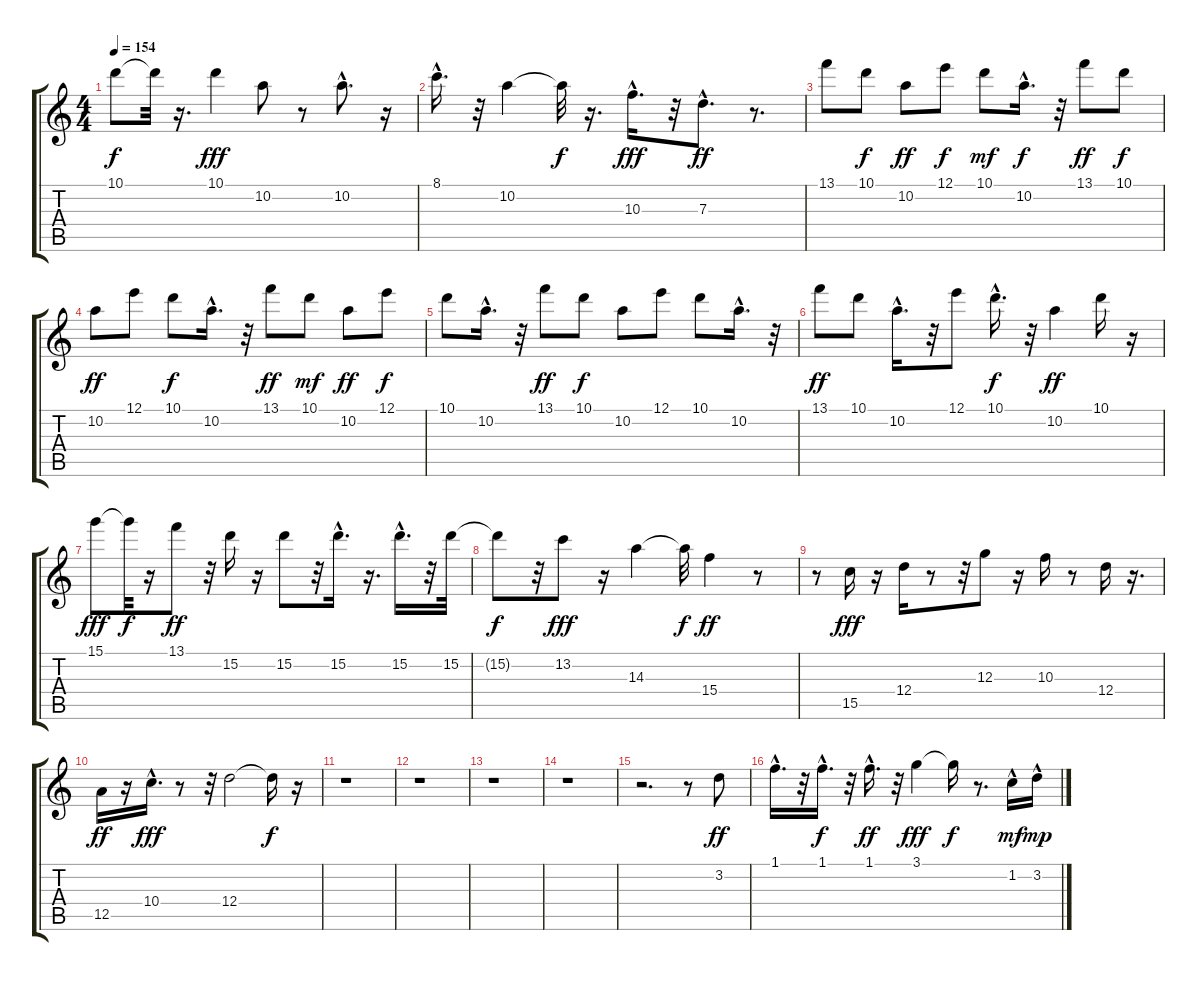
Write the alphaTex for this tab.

\track "" {instrument electricbasspick}
\staff {score tabs}
\tuning (E4 B3 G3 D3 A2 E2) {hide}
\ts (4 4)
\tempo 154
\clef g2
\ks c
10.1{t}.8{dy f} 10.1{t}.32 r.16{d} 10.1.4{dy fff} 10.2.8 r.8 10.2{hac}.8{d} r.16 |
8.1{hac}.16{d} r.32 10.2.4 10.2{t}.32{dy f} r.16{d} 10.3{hac}.16{d dy fff} r.32 7.3{hac}.8{d dy ff} r.8{d} |
13.1.8 10.1.8{dy f} 10.2.8{dy ff} 12.1.8{dy f} 10.1.8{dy mf} 10.2{hac}.16{d dy f} r.32 13.1.8{dy ff} 10.1.8{dy f} |
10.2.8{dy ff} 12.1.8 10.1.8{dy f} 10.2{hac}.16{d} r.32 13.1.8{dy ff} 10.1.8{dy mf} 10.2.8{dy ff} 12.1.8{dy f} |
10.1.8 10.2{hac}.16{d} r.32 13.1.8{dy ff} 10.1.8{dy f} 10.2.8 12.1.8 10.1.8 10.2{hac}.16{d} r.32 |
13.1.8{dy ff} 10.1.8 10.2{hac}.16{d} r.32 12.1.8 10.1{hac}.16{d dy f} r.32 10.2.4{dy ff} 10.1.16 r.16 |
15.1.8{dy fff} 15.1{t}.32{dy f} r.16 13.1.8{dy ff} r.32 15.2.16 r.16 15.2.8 r.32 15.2{hac}.16{d} r.16{d} 15.2{hac}.16{d} r.32 15.2.32 |
15.2{t}.8{dy f} r.32 13.2.8{dy fff} r.16 14.3.4 14.3{t}.32{dy f} 15.4.4{dy ff} r.8 |
r.8 15.5.16{dy fff} r.16 12.4.16 r.8 r.32 12.3.8 r.16 10.3.16 r.8 12.4.16 r.16{d} |
12.5.16{dy ff} r.16 10.4{hac}.16{d dy fff} r.8 r.32 12.4.2 12.4{t}.16{dy f} r.16 |
r.1 |
r.1 |
r.1 |
r.1 |
r.2{d} r.8 3.2.8{dy ff} |
1.1{hac}.16{d} r.32 1.1{hac}.16{d dy f} r.32 1.1{hac}.16{d dy ff} r.32 3.1.4{dy fff} 3.1{t}.16{dy f} r.8{d} 1.2{hac}.16{dy mf} 3.2{hac}.16{dy mp}
